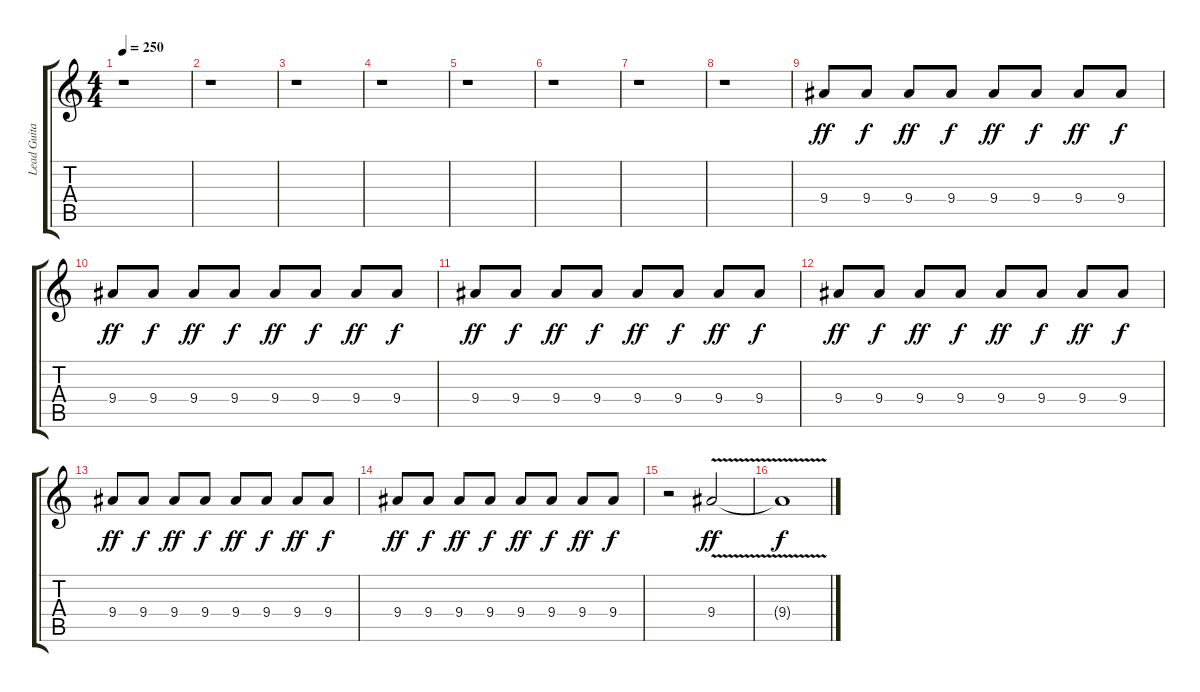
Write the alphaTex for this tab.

\track ("Lead Guitar" "Lead Guita") {instrument distortionguitar}
\staff {score tabs}
\tuning (Eb4 Bb3 Gb3 Db3 Ab2 Eb2) {hide}
\ts (4 4)
\tempo 250
\clef g2
\ks c
r.1{dy f} |
r.1 |
r.1 |
r.1 |
r.1 |
r.1 |
r.1 |
r.1 |
9.4.8{dy ff} 9.4.8{dy f} 9.4.8{dy ff} 9.4.8{dy f} 9.4.8{dy ff} 9.4.8{dy f} 9.4.8{dy ff} 9.4.8{dy f} |
9.4.8{dy ff} 9.4.8{dy f} 9.4.8{dy ff} 9.4.8{dy f} 9.4.8{dy ff} 9.4.8{dy f} 9.4.8{dy ff} 9.4.8{dy f} |
9.4.8{dy ff} 9.4.8{dy f} 9.4.8{dy ff} 9.4.8{dy f} 9.4.8{dy ff} 9.4.8{dy f} 9.4.8{dy ff} 9.4.8{dy f} |
9.4.8{dy ff} 9.4.8{dy f} 9.4.8{dy ff} 9.4.8{dy f} 9.4.8{dy ff} 9.4.8{dy f} 9.4.8{dy ff} 9.4.8{dy f} |
9.4.8{dy ff} 9.4.8{dy f} 9.4.8{dy ff} 9.4.8{dy f} 9.4.8{dy ff} 9.4.8{dy f} 9.4.8{dy ff} 9.4.8{dy f} |
9.4.8{dy ff} 9.4.8{dy f} 9.4.8{dy ff} 9.4.8{dy f} 9.4.8{dy ff} 9.4.8{dy f} 9.4.8{dy ff} 9.4.8{dy f} |
r.2 9.4{v}.2{dy ff} |
9.4{t}.1{dy f}
